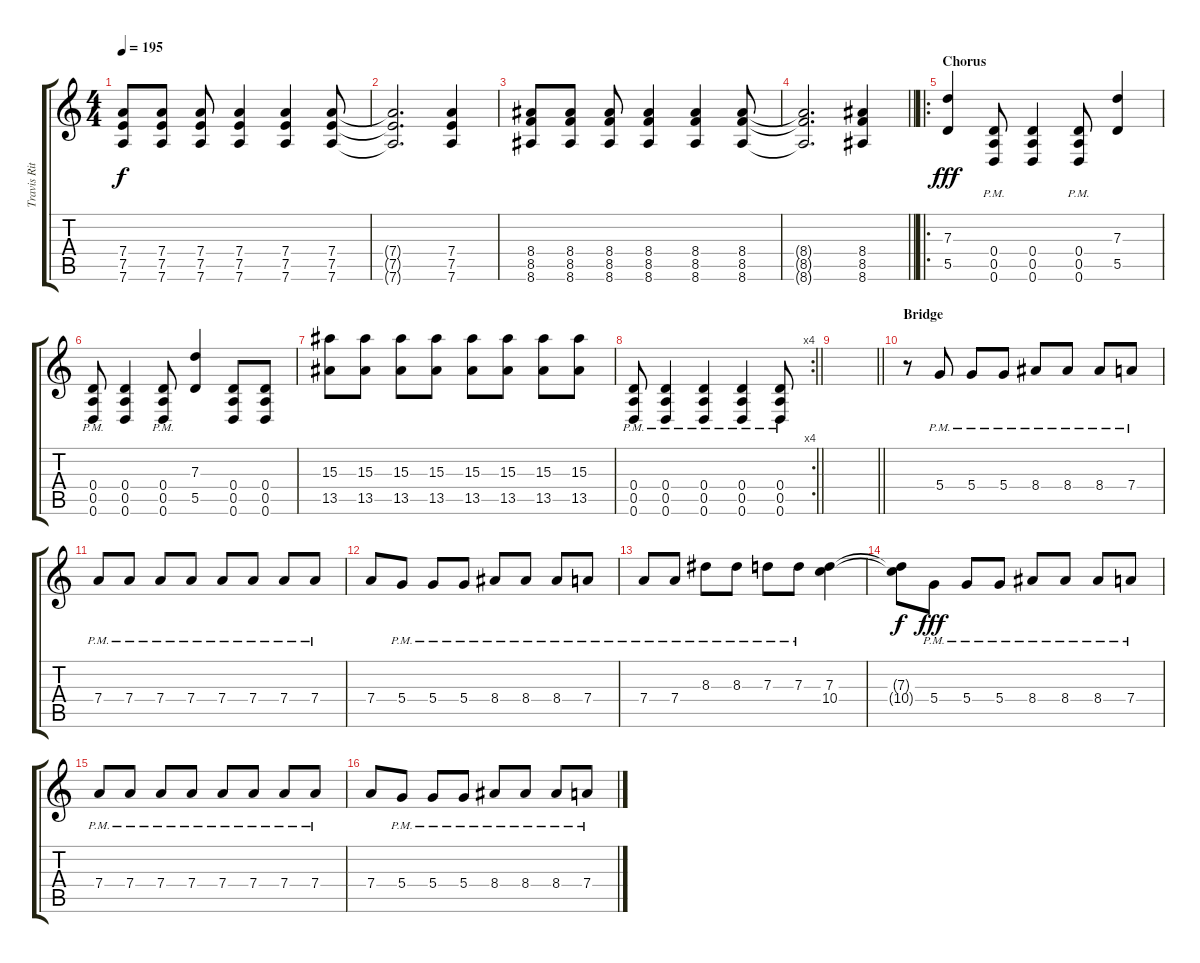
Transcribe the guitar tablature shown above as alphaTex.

\track ("Travis Ritcher" "Travis Rit") {instrument distortionguitar}
\staff {score tabs}
\tuning (E4 B3 G3 D3 A2 D2) {hide}
\ts (4 4)
\tempo 195
\clef g2
\ks c
(7.4 7.5 7.6).8{dy f} (7.4 7.5 7.6).8 (7.4 7.5 7.6).8 (7.4 7.5 7.6).4 (7.4 7.5 7.6).4 (7.4 7.5 7.6).8 |
(7.4{t} 7.5{t} 7.6{t}).2{d} (7.4 7.5 7.6).4 |
(8.4 8.5 8.6).8 (8.4 8.5 8.6).8 (8.4 8.5 8.6).8 (8.4 8.5 8.6).4 (8.4 8.5 8.6).4 (8.4 8.5 8.6).8 |
\barLineRight lightlight
(8.4{t} 8.5{t} 8.6{t}).2{d} (8.4 8.5 8.6).4 |
\ro
\section ("" "Chorus")
(7.3 5.5).4{dy fff volume 16} (0.4{pm} 0.5{pm} 0.6{pm}).8 (0.4 0.5 0.6).4 (0.4{pm} 0.5{pm} 0.6{pm}).8 (7.3 5.5).4 |
(0.4{pm} 0.5{pm} 0.6{pm}).8 (0.4 0.5 0.6).4 (0.4{pm} 0.5{pm} 0.6{pm}).8 (7.3 5.5).4 (0.4 0.5 0.6).8 (0.4 0.5 0.6).8 |
(15.3 13.5).8 (15.3 13.5).8 (15.3 13.5).8 (15.3 13.5).8 (15.3 13.5).8 (15.3 13.5).8 (15.3 13.5).8 (15.3 13.5).8 |
\rc 4
\barLineRight lightlight
(0.4{pm} 0.5{pm} 0.6{pm}).8 (0.4{pm} 0.5{pm} 0.6{pm}).4 (0.4{pm} 0.5{pm} 0.6{pm}).4 (0.4{pm} 0.5{pm} 0.6{pm}).4 (0.4{pm} 0.5{pm} 0.6{pm}).8 |
\barLineRight lightlight
|
\section ("" "Bridge")
r.8 5.4{pm}.8 5.4{pm}.8 5.4{pm}.8 8.4{pm}.8 8.4{pm}.8 8.4{pm}.8 7.4{pm}.8 |
7.4{pm}.8 7.4{pm}.8 7.4{pm}.8 7.4{pm}.8 7.4{pm}.8 7.4{pm}.8 7.4{pm}.8 7.4{pm}.8 |
7.4.8 5.4{pm}.8 5.4{pm}.8 5.4{pm}.8 8.4{pm}.8 8.4{pm}.8 8.4{pm}.8 7.4{pm}.8 |
7.4{pm}.8 7.4{pm}.8 8.3{pm}.8 8.3{pm}.8 7.3{pm}.8 7.3{pm}.8 (7.3 10.4).4 |
(7.3{t} 10.4{t}).8{dy f} 5.4{pm}.8{dy fff} 5.4{pm}.8 5.4{pm}.8 8.4{pm}.8 8.4{pm}.8 8.4{pm}.8 7.4{pm}.8 |
7.4{pm}.8 7.4{pm}.8 7.4{pm}.8 7.4{pm}.8 7.4{pm}.8 7.4{pm}.8 7.4{pm}.8 7.4{pm}.8 |
7.4.8 5.4{pm}.8 5.4{pm}.8 5.4{pm}.8 8.4{pm}.8 8.4{pm}.8 8.4{pm}.8 7.4{pm}.8
